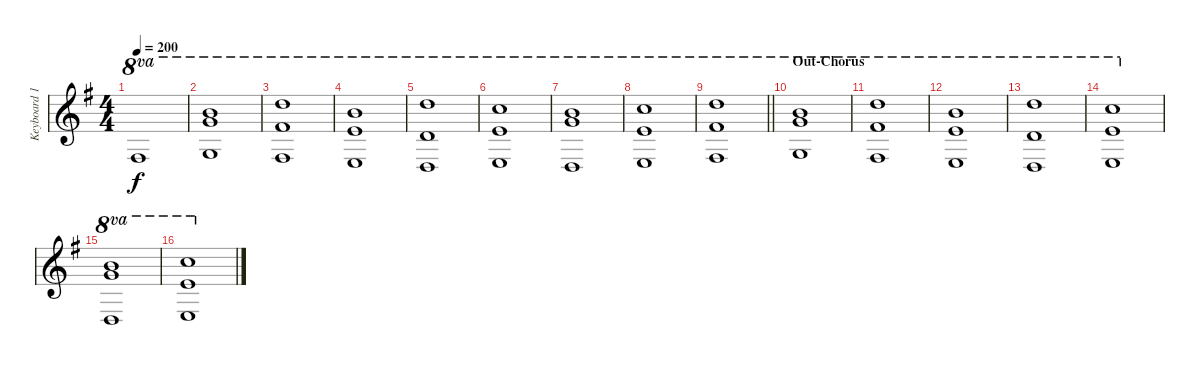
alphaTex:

\track ("Keyboard 1" "Keyboard 1") {instrument stringensemble1}
\staff {score}
\tuning (E4 B3 G3 D3 A2 E2) {hide}
\ts (4 4)
\tempo 200
\clef g2
\ks g
11.3.1{ot 8va dy f} |
(19.1 20.2 12.3).1{ot 8va instrument stringensemble1} |
(22.1 19.2 11.3).1{ot 8va} |
(19.1 17.2 9.3).1{ot 8va} |
(22.1 15.2 7.3).1{ot 8va} |
(20.1 17.2 9.3).1{ot 8va} |
(19.1 20.2 7.3).1{ot 8va} |
(20.1 17.2 9.3).1{ot 8va} |
\barLineRight lightlight
(22.1 19.2 11.3).1{ot 8va} |
\section ("" "Out-Chorus")
(19.1 20.2 12.3).1{ot 8va} |
(22.1 19.2 11.3).1{ot 8va} |
(19.1 17.2 9.3).1{ot 8va} |
(22.1 15.2 7.3).1{ot 8va} |
(20.1 17.2 9.3).1{ot 8va} |
(19.1 20.2 7.3).1{ot 8va} |
(20.1 17.2 9.3).1{ot 8va}
